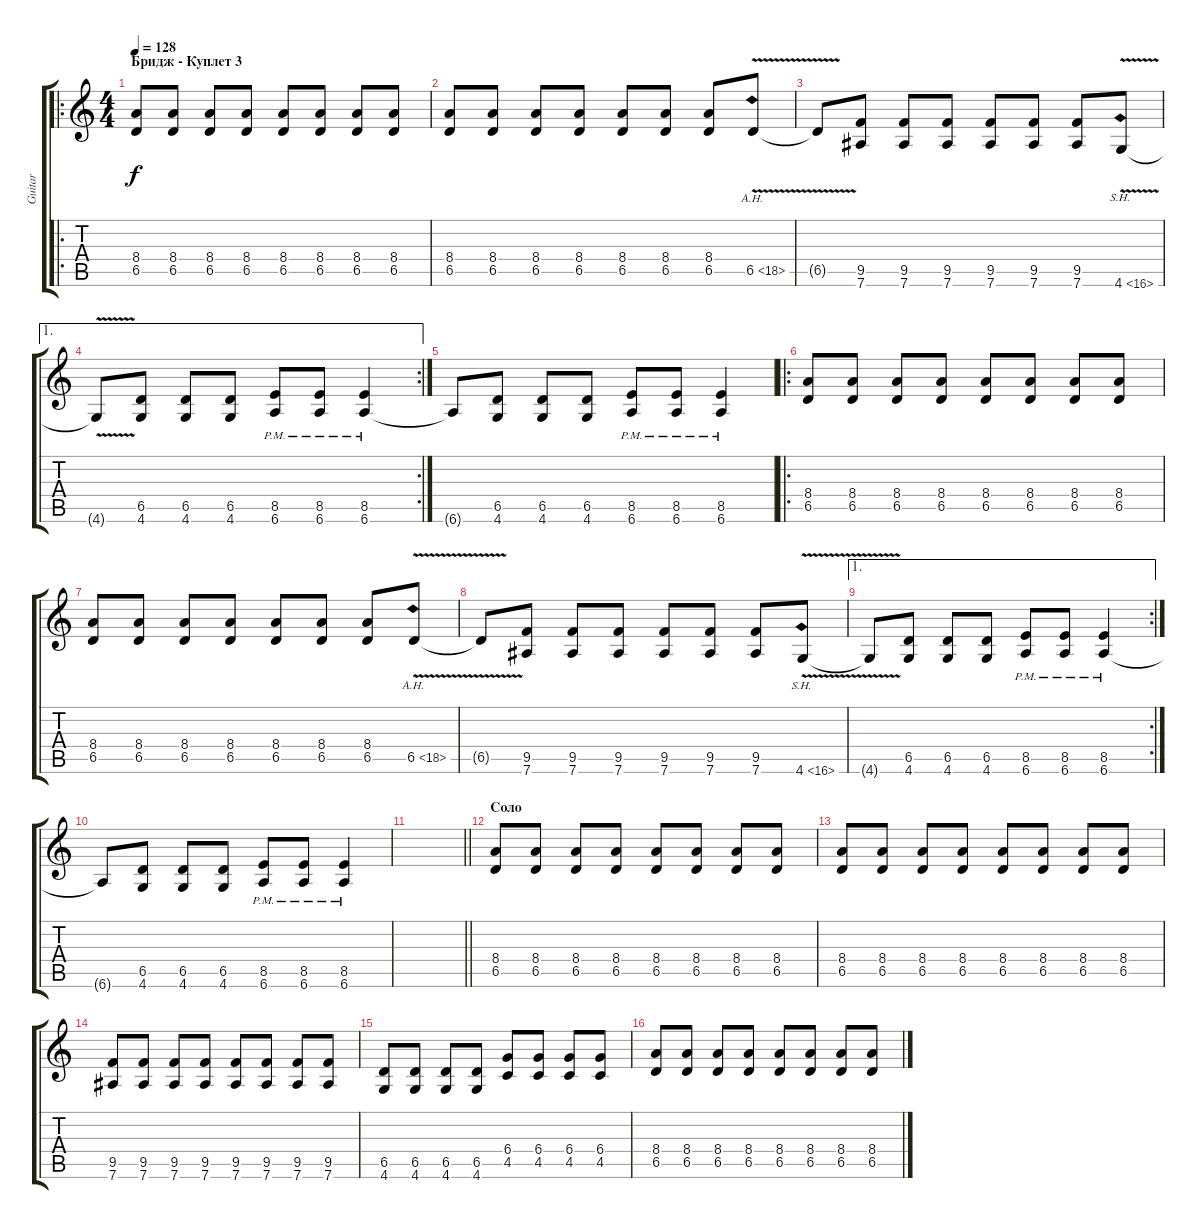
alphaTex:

\track ("Guitar" "Guitar") {instrument distortionguitar}
\staff {score tabs}
\tuning (Eb4 Bb3 Gb3 Db3 Ab2 Eb2) {hide}
\ro
\ts (4 4)
\section ("" "Бридж - Куплет 3")
\tempo 128
\clef g2
\ks c
(8.4 6.5).8{dy f} (8.4 6.5).8 (8.4 6.5).8 (8.4 6.5).8 (8.4 6.5).8 (8.4 6.5).8 (8.4 6.5).8 (8.4 6.5).8 |
(8.4 6.5).8 (8.4 6.5).8 (8.4 6.5).8 (8.4 6.5).8 (8.4 6.5).8 (8.4 6.5).8 (8.4 6.5).8 6.5{ah 12 v}.8{instrument guitarharmonics} |
6.5{t}.8 (9.5 7.6).8{instrument distortionguitar} (9.5 7.6).8 (9.5 7.6).8 (9.5 7.6).8 (9.5 7.6).8 (9.5 7.6).8 4.6{sh 12 v}.8{instrument guitarharmonics} |
\ae 1
\rc 2
4.6{t}.8 (6.5 4.6).8{instrument distortionguitar} (6.5 4.6).8 (6.5 4.6).8 (8.5 6.6{pm}).8 (8.5{pm} 6.6{pm}).8 (8.5{pm} 6.6{pm}).4 |
6.6{t}.8 (6.5 4.6).8{instrument distortionguitar} (6.5 4.6).8 (6.5 4.6).8 (8.5 6.6{pm}).8 (8.5{pm} 6.6{pm}).8 (8.5{pm} 6.6{pm}).4 |
\ro
(8.4 6.5).8 (8.4 6.5).8 (8.4 6.5).8 (8.4 6.5).8 (8.4 6.5).8 (8.4 6.5).8 (8.4 6.5).8 (8.4 6.5).8 |
(8.4 6.5).8 (8.4 6.5).8 (8.4 6.5).8 (8.4 6.5).8 (8.4 6.5).8 (8.4 6.5).8 (8.4 6.5).8 6.5{ah 12 v}.8{instrument guitarharmonics} |
6.5{t}.8 (9.5 7.6).8{instrument distortionguitar} (9.5 7.6).8 (9.5 7.6).8 (9.5 7.6).8 (9.5 7.6).8 (9.5 7.6).8 4.6{sh 12 v}.8{instrument guitarharmonics} |
\ae 1
\rc 2
4.6{t}.8 (6.5 4.6).8{instrument distortionguitar} (6.5 4.6).8 (6.5 4.6).8 (8.5 6.6{pm}).8 (8.5{pm} 6.6{pm}).8 (8.5{pm} 6.6{pm}).4 |
6.6{t}.8 (6.5 4.6).8{instrument distortionguitar} (6.5 4.6).8 (6.5 4.6).8 (8.5 6.6{pm}).8 (8.5{pm} 6.6{pm}).8 (8.5{pm} 6.6{pm}).4 |
\barLineRight lightlight
|
\section ("" "Соло")
(8.4 6.5).8 (8.4 6.5).8 (8.4 6.5).8 (8.4 6.5).8 (8.4 6.5).8 (8.4 6.5).8 (8.4 6.5).8 (8.4 6.5).8 |
(8.4 6.5).8 (8.4 6.5).8 (8.4 6.5).8 (8.4 6.5).8 (8.4 6.5).8 (8.4 6.5).8 (8.4 6.5).8 (8.4 6.5).8 |
(9.5 7.6).8 (9.5 7.6).8 (9.5 7.6).8 (9.5 7.6).8 (9.5 7.6).8 (9.5 7.6).8 (9.5 7.6).8 (9.5 7.6).8 |
(6.5 4.6).8 (6.5 4.6).8 (6.5 4.6).8 (6.5 4.6).8 (6.4 4.5).8 (6.4 4.5).8 (6.4 4.5).8 (6.4 4.5).8 |
(8.4 6.5).8 (8.4 6.5).8 (8.4 6.5).8 (8.4 6.5).8 (8.4 6.5).8 (8.4 6.5).8 (8.4 6.5).8 (8.4 6.5).8
